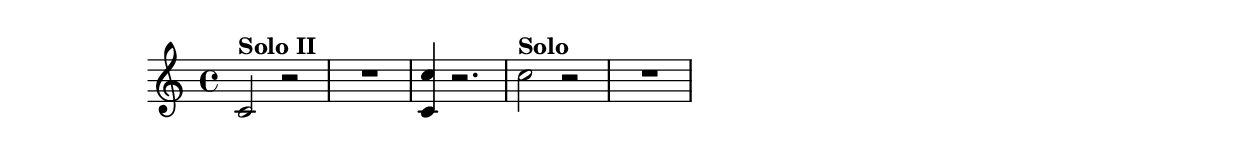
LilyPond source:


\header { texidoc = " Multimeasure rests are printed after solos, both
    for solo1 and for solo2."  }
\version "2.12.0"

\layout { ragged-right = ##t }
\new Staff 
\partcombine
\relative c''{ R1*2 | c4 r2.  | c2 r  | R1 }
\relative c' {  c2 r | R1 | c4 r2. | R1*2  }
